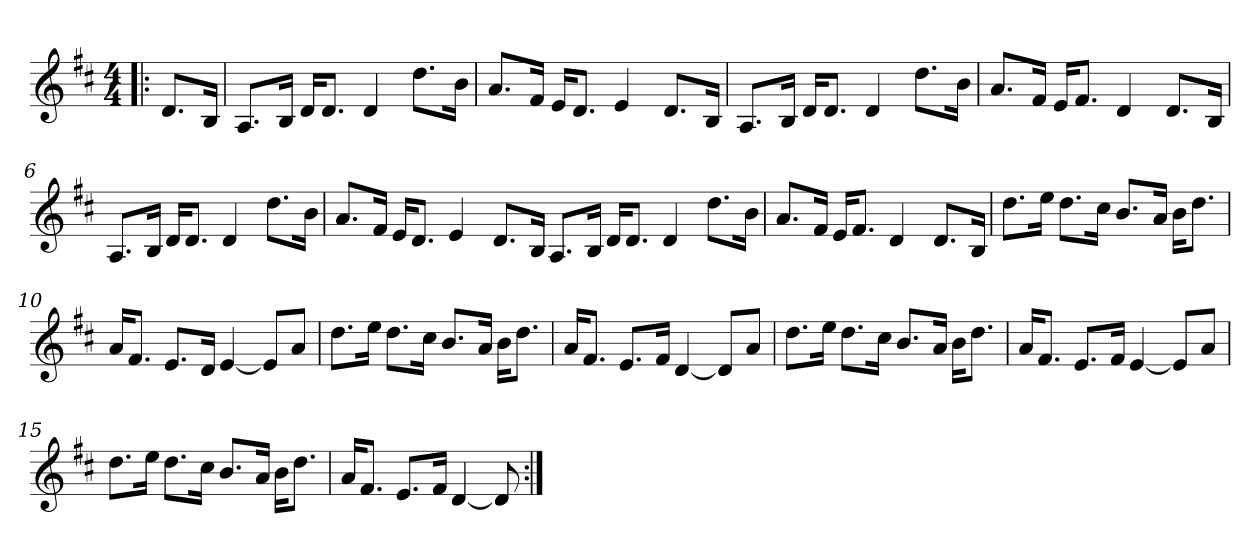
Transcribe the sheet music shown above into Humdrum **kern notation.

**kern
*part1
*staff1
*clefG2
*k[f#c#]
*D:
*M4/4
*MM64
=1!|:
8.d/L
16B/Jk
=2
8.A/L
16B/Jk
16d/KL
8.d/J
4d/
8.dd\L
16b\Jk
=3
8.a/L
16f#/Jk
16e/KL
8.d/J
4e/
8.d/L
16B/Jk
=4
8.A/L
16B/Jk
16d/KL
8.d/J
4d/
8.dd\L
16b\Jk
=5
8.a/L
16f#/Jk
16e/KL
8.f#/J
4d/
8.d/L
16B/Jk
!!LO:LB:g=z
=6
8.A/L
16B/Jk
16d/KL
8.d/J
4d/
8.dd\L
16b\Jk
=7
8.a/L
16f#/Jk
16e/KL
8.d/J
4e/
8.d/L
16B/Jk
8.A/L
16B/Jk
16d/KL
8.d/J
4d/
8.dd\L
16b\Jk
=8
8.a/L
16f#/Jk
16e/KL
8.f#/J
4d/
8.d/L
16B/Jk
=9
8.dd\L
16ee\Jk
8.dd\L
16cc#\Jk
8.b/L
16a/Jk
16b\KL
8.dd\J
!!LO:LB:g=z
=10
16a/KL
8.f#/J
8.e/L
16d/Jk
[4e/
8e/L]
8a/J
=11
8.dd\L
16ee\Jk
8.dd\L
16cc#\Jk
8.b/L
16a/Jk
16b\KL
8.dd\J
=12
16a/KL
8.f#/J
8.e/L
16f#/Jk
[4d/
8d/L]
8a/J
=13
8.dd\L
16ee\Jk
8.dd\L
16cc#\Jk
8.b/L
16a/Jk
16b\KL
8.dd\J
=14
16a/KL
8.f#/J
8.e/L
16f#/Jk
[4e/
8e/L]
8a/J
!!LO:LB:g=z
=15
8.dd\L
16ee\Jk
8.dd\L
16cc#\Jk
8.b/L
16a/Jk
16b\KL
8.dd\J
=16
16a/KL
8.f#/J
8.e/L
16f#/Jk
[4d/
8d/]
=:|!
*-
